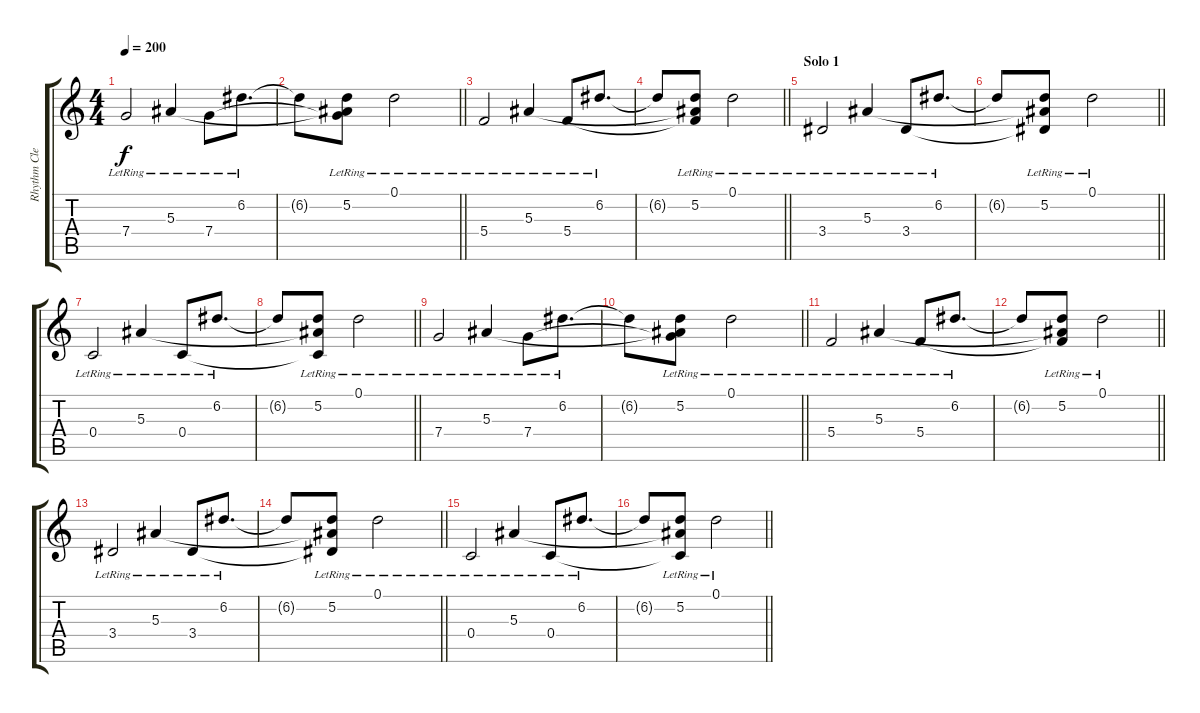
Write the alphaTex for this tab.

\track ("Rhythm Clean" "Rhythm Cle") {instrument electricguitarclean}
\staff {score tabs}
\tuning (D4 A3 F3 C3 G2 C2) {hide}
\ts (4 4)
\tempo 200
\clef g2
\ks c
7.4{lr}.2{dy f} 5.3{lr}.4 7.4{lr}.8 6.2{lr}.8{d} |
\barLineRight lightlight
6.2{t}.8 (5.2{lr} 5.3{t} 7.4{t}).8 0.1{lr}.2 |
5.4{lr}.2 5.3{lr}.4 5.4{lr}.8 6.2{lr}.8{d} |
\barLineRight lightlight
6.2{t}.8 (5.2{lr} 5.3{t} 5.4{t}).8 0.1{lr}.2 |
\section ("" "Solo 1")
3.4{lr}.2 5.3{lr}.4 3.4{lr}.8 6.2{lr}.8{d} |
\barLineRight lightlight
6.2{t}.8 (5.2{lr} 5.3{t} 3.4{t}).8 0.1{lr}.2 |
0.4{lr}.2 5.3{lr}.4 0.4{lr}.8 6.2{lr}.8{d} |
\barLineRight lightlight
6.2{t}.8 (5.2{lr} 5.3{t} 0.4{t}).8 0.1{lr}.2 |
7.4{lr}.2 5.3{lr}.4 7.4{lr}.8 6.2{lr}.8{d} |
\barLineRight lightlight
6.2{t}.8 (5.2{lr} 5.3{t} 7.4{t}).8 0.1{lr}.2 |
5.4{lr}.2 5.3{lr}.4 5.4{lr}.8 6.2{lr}.8{d} |
\barLineRight lightlight
6.2{t}.8 (5.2{lr} 5.3{t} 5.4{t}).8 0.1{lr}.2 |
3.4{lr}.2 5.3{lr}.4 3.4{lr}.8 6.2{lr}.8{d} |
\barLineRight lightlight
6.2{t}.8 (5.2{lr} 5.3{t} 3.4{t}).8 0.1{lr}.2 |
0.4{lr}.2 5.3{lr}.4 0.4{lr}.8 6.2{lr}.8{d} |
\barLineRight lightlight
6.2{t}.8 (5.2{lr} 5.3{t} 0.4{t}).8 0.1{lr}.2
